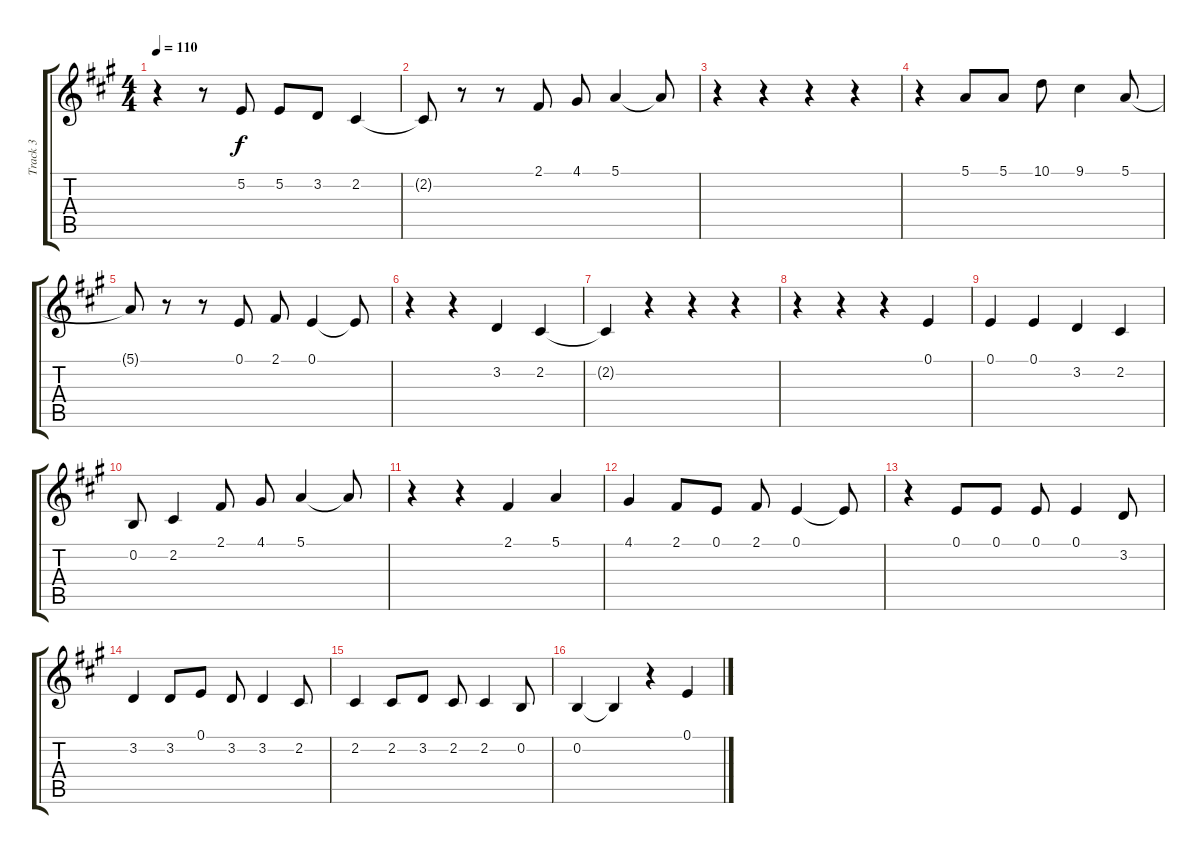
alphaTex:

\track ("Track 3" "Track 3") {instrument oboe}
\staff {score tabs}
\tuning (E4 B3 G3 D3 A2 E2) {hide}
\ts (4 4)
\tempo 110
\clef g2
\ks a
r.4{dy f} r.8 5.2.8 5.2.8 3.2.8 2.2.4 |
2.2{t}.8 r.8 r.8 2.1.8 4.1.8 5.1.4 5.1{t}.8 |
r.4 r.4 r.4 r.4 |
r.4 5.1.8 5.1.8 10.1.8 9.1.4 5.1.8 |
5.1{t}.8 r.8 r.8 0.1.8 2.1.8 0.1.4 0.1{t}.8 |
r.4 r.4 3.2.4 2.2.4 |
2.2{t}.4 r.4 r.4 r.4 |
r.4 r.4 r.4 0.1.4 |
0.1.4 0.1.4 3.2.4 2.2.4 |
0.2.8 2.2.4 2.1.8 4.1.8 5.1.4 5.1{t}.8 |
r.4 r.4 2.1.4 5.1.4 |
4.1.4 2.1.8 0.1.8 2.1.8 0.1.4 0.1{t}.8 |
r.4 0.1.8 0.1.8 0.1.8 0.1.4 3.2.8 |
3.2.4 3.2.8 0.1.8 3.2.8 3.2.4 2.2.8 |
2.2.4 2.2.8 3.2.8 2.2.8 2.2.4 0.2.8 |
0.2.4 0.2{t}.4 r.4 0.1.4
